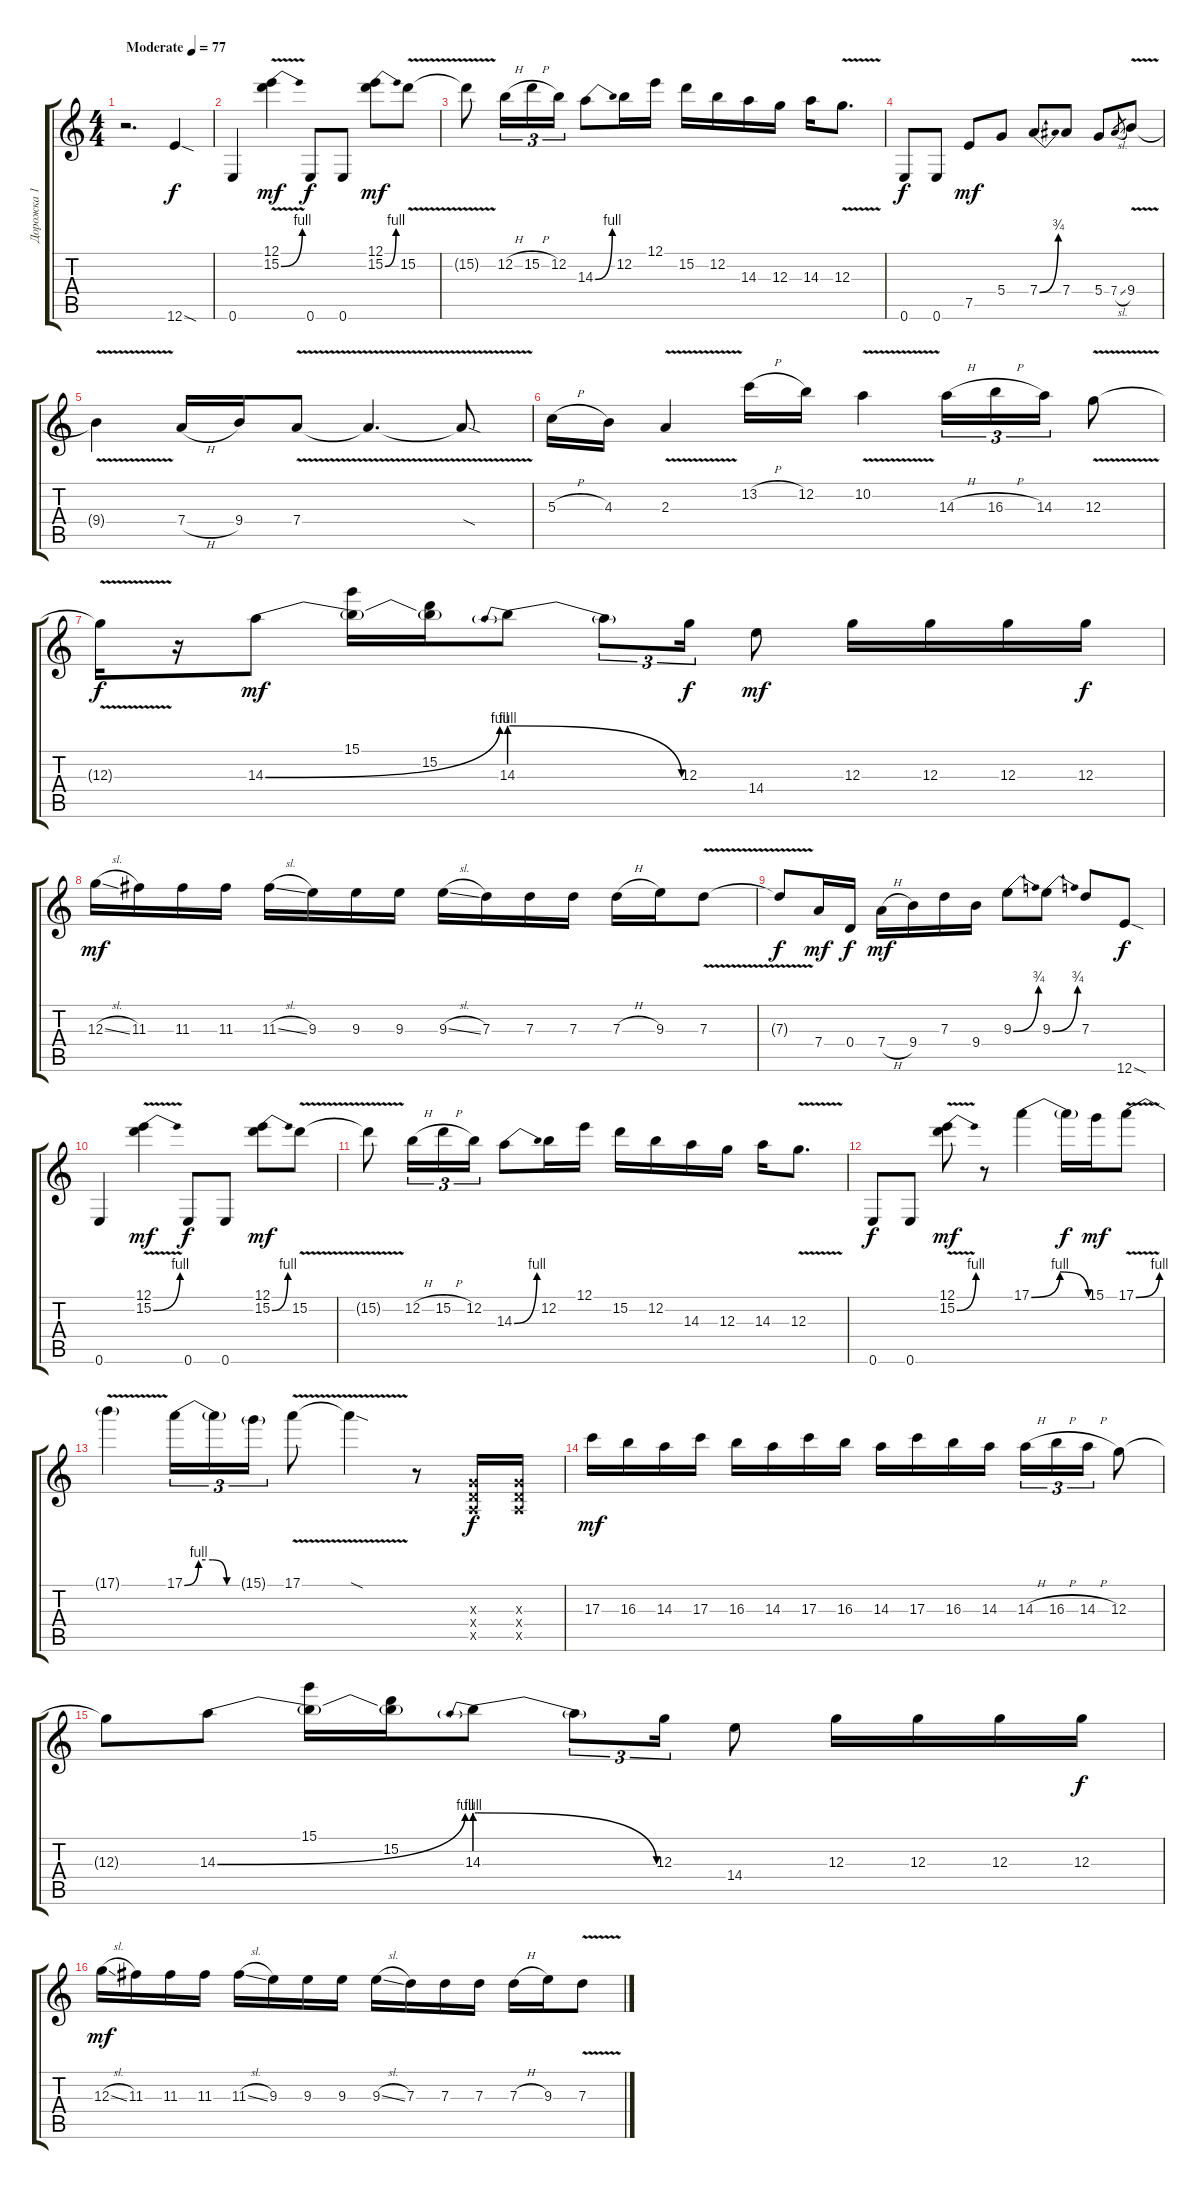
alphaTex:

\track ("Дорожка 1" "Дорожка 1") {instrument distortionguitar}
\staff {score tabs}
\tuning (E4 B3 G3 D3 A2 E2) {hide}
\ts (4 4)
\tempo (77 "Moderate")
\clef g2
\ks c
r.2{d dy f instrument distortionguitar} 12.6{sod}.4 |
0.6.4 (12.1 15.2{be (bend 0 0 60 4) v}).4{dy mf} 0.6.8{dy f} 0.6.8 (12.1 15.2{be (bend 0 0 60 4)}).8{dy mf} 15.2{v}.8 |
15.2{v t}.8 12.2{h}.16{tu (3 2)} 15.2{h}.16{tu (3 2)} 12.2.16{tu (3 2)} 14.3{be (bend 0 0 60 4)}.8 12.2.16 12.1.16 15.2.16 12.2.16 14.3.16 12.3.16 14.3.16 12.3{v}.8{d} |
0.6.8{dy f} 0.6.8 7.5.8{dy mf} 5.4.8 7.4{be (bend 0 0 60 3)}.8 7.4.8 5.4.8 7.4{sl}.8{gr} 9.4{v}.8 |
9.4{v t}.4 7.4{h}.16 9.4.16 7.4{v}.8 7.4{v t}.4{d} 7.4{sod t}.8 |
5.3{h}.16 4.3.16 2.3{v}.4 13.2{h}.16 12.2.16 10.2{v}.4 14.3{h}.16{tu (3 2)} 16.3{h}.16{tu (3 2)} 14.3.16{tu (3 2)} 12.3{v}.8 |
12.3{t}.16{dy f} r.16 14.3{be (bend 0 0 60 4)}.8{dy mf} (15.1 14.3{t}).16 (15.2 14.3{t}).16 14.3{be (prebendrelease 0 4 60 0)}.8 14.3{t}.8{tu (3 2)} 12.3.16{tu (3 2) dy f} 14.4.8{dy mf} 12.3.16 12.3.16 12.3.16 12.3.16{dy f} |
12.3{sl}.16{dy mf} 11.3.16 11.3.16 11.3.16 11.3{sl}.16 9.3.16 9.3.16 9.3.16 9.3{sl}.16 7.3.16 7.3.16 7.3.16 7.3{h}.16 9.3.16 7.3{v}.8 |
7.3{t}.8{dy f} 7.4.16{dy mf} 0.4.16{dy f} 7.4{h}.16{dy mf} 9.4.16 7.3.16 9.4.16 9.3{be (bend 0 0 60 3)}.8 9.3{be (bend 0 0 60 3)}.8 7.3.8 12.6{sod}.8{dy f} |
0.6.4 (12.1 15.2{be (bend 0 0 60 4) v}).4{dy mf} 0.6.8{dy f} 0.6.8 (12.1 15.2{be (bend 0 0 60 4)}).8{dy mf} 15.2{v}.8 |
15.2{v t}.8 12.2{h}.16{tu (3 2)} 15.2{h}.16{tu (3 2)} 12.2.16{tu (3 2)} 14.3{be (bend 0 0 60 4)}.8 12.2.16 12.1.16 15.2.16 12.2.16 14.3.16 12.3.16 14.3.16 12.3{v}.8{d} |
0.6.8{dy f} 0.6.8 (12.1 15.2{be (bend 0 0 60 4) v}).8{dy mf} r.8 17.1{be (bendrelease 0 0 5 4 30 4 60 0)}.4 17.1{t}.16{dy f} 15.1.16{dy mf} 17.1{be (bend 0 0 60 4) v}.8 |
17.1{v t}.4 17.1{be (custom 0 0 15 4 30 4 45 0 60 0)}.16{tu (3 2)} 17.1{t}.16{tu (3 2)} 15.1{g}.16{tu (3 2)} 17.1{v}.8 17.1{v sod t}.4 r.8 (0.3{x} 0.4{x} 0.5{x}).16{dy f} (0.3{x} 0.4{x} 0.5{x}).16 |
17.3.16{dy mf} 16.3.16 14.3.16 17.3.16 16.3.16 14.3.16 17.3.16 16.3.16 14.3.16 17.3.16 16.3.16 14.3.16 14.3{h}.16{tu (3 2)} 16.3{h}.16{tu (3 2)} 14.3{h}.16{tu (3 2)} 12.3.8 |
12.3{t}.8 14.3{be (bend 0 0 60 4)}.8 (15.1 14.3{t}).16 (15.2 14.3{t}).16 14.3{be (prebendrelease 0 4 60 0)}.8 14.3{t}.8{tu (3 2)} 12.3.16{tu (3 2)} 14.4.8 12.3.16 12.3.16 12.3.16 12.3.16{dy f} |
12.3{sl}.16{dy mf} 11.3.16 11.3.16 11.3.16 11.3{sl}.16 9.3.16 9.3.16 9.3.16 9.3{sl}.16 7.3.16 7.3.16 7.3.16 7.3{h}.16 9.3.16 7.3{v}.8
